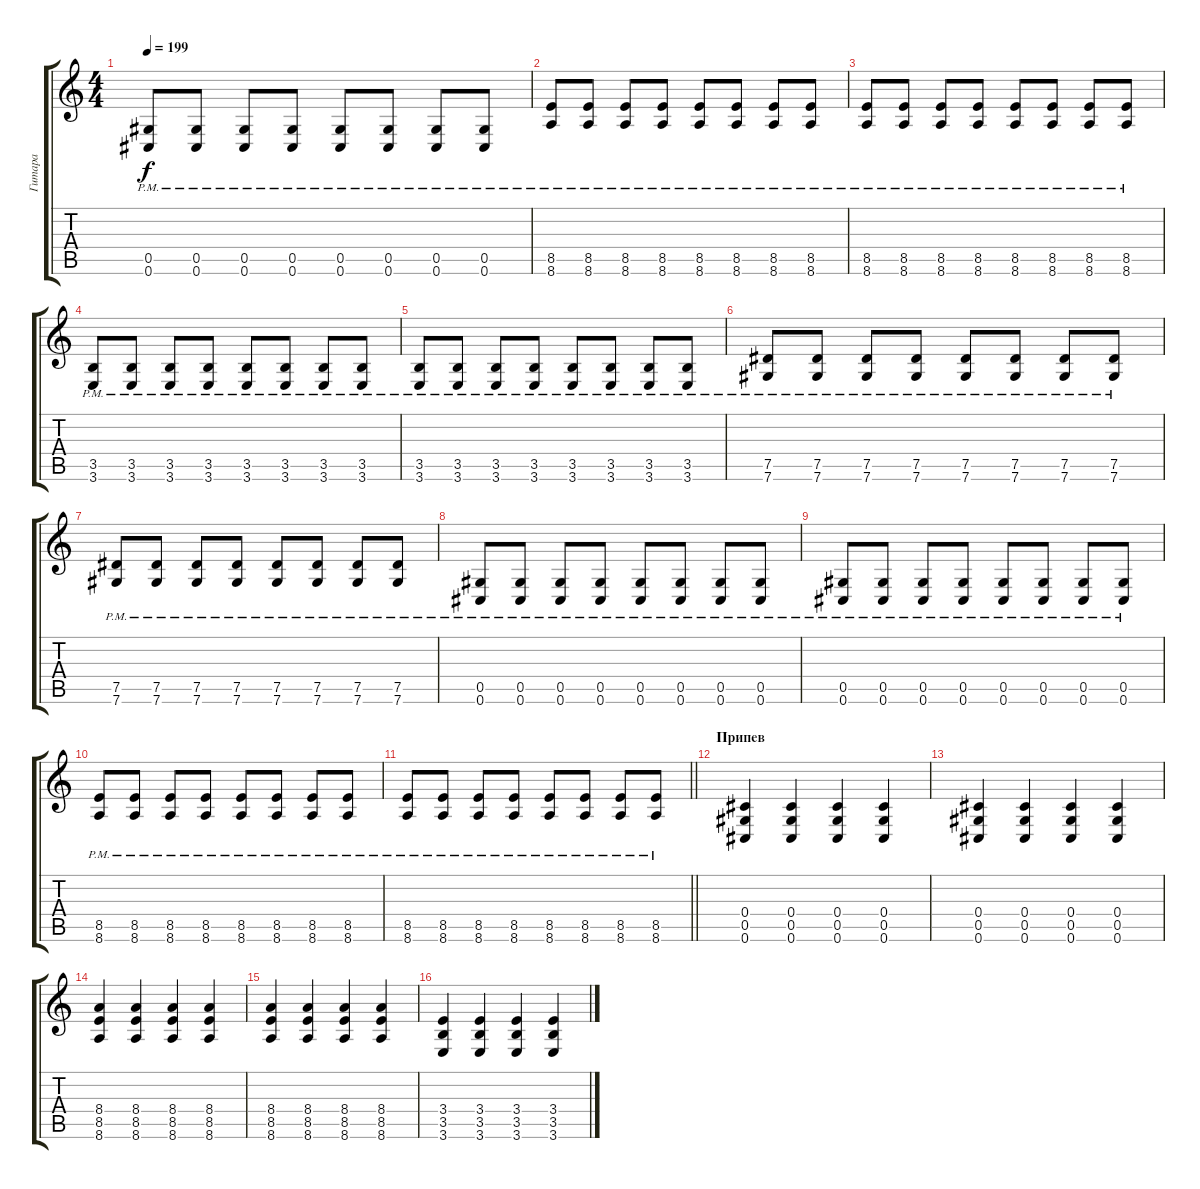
\track ("Гитара" "Гитара") {instrument distortionguitar}
\staff {score tabs}
\tuning (Eb4 Bb3 Gb3 Db3 Ab2 Db2) {hide}
\ts (4 4)
\tempo 199
\clef g2
\ks c
(0.5{pm} 0.6{pm}).8{dy f} (0.5{pm} 0.6{pm}).8 (0.5{pm} 0.6{pm}).8 (0.5{pm} 0.6{pm}).8 (0.5{pm} 0.6{pm}).8 (0.5{pm} 0.6{pm}).8 (0.5{pm} 0.6{pm}).8 (0.5{pm} 0.6{pm}).8 |
(8.5{pm} 8.6{pm}).8 (8.5{pm} 8.6{pm}).8 (8.5{pm} 8.6{pm}).8 (8.5{pm} 8.6{pm}).8 (8.5{pm} 8.6{pm}).8 (8.5{pm} 8.6{pm}).8 (8.5{pm} 8.6{pm}).8 (8.5{pm} 8.6{pm}).8 |
(8.5{pm} 8.6{pm}).8 (8.5{pm} 8.6{pm}).8 (8.5{pm} 8.6{pm}).8 (8.5{pm} 8.6{pm}).8 (8.5{pm} 8.6{pm}).8 (8.5{pm} 8.6{pm}).8 (8.5{pm} 8.6{pm}).8 (8.5{pm} 8.6{pm}).8 |
(3.5{pm} 3.6{pm}).8 (3.5{pm} 3.6{pm}).8 (3.5{pm} 3.6{pm}).8 (3.5{pm} 3.6{pm}).8 (3.5{pm} 3.6{pm}).8 (3.5{pm} 3.6{pm}).8 (3.5{pm} 3.6{pm}).8 (3.5{pm} 3.6{pm}).8 |
(3.5{pm} 3.6{pm}).8 (3.5{pm} 3.6{pm}).8 (3.5{pm} 3.6{pm}).8 (3.5{pm} 3.6{pm}).8 (3.5{pm} 3.6{pm}).8 (3.5{pm} 3.6{pm}).8 (3.5{pm} 3.6{pm}).8 (3.5{pm} 3.6{pm}).8 |
(7.5{pm} 7.6{pm}).8 (7.5{pm} 7.6{pm}).8 (7.5{pm} 7.6{pm}).8 (7.5{pm} 7.6{pm}).8 (7.5{pm} 7.6{pm}).8 (7.5{pm} 7.6{pm}).8 (7.5{pm} 7.6{pm}).8 (7.5{pm} 7.6{pm}).8 |
(7.5{pm} 7.6{pm}).8 (7.5{pm} 7.6{pm}).8 (7.5{pm} 7.6{pm}).8 (7.5{pm} 7.6{pm}).8 (7.5{pm} 7.6{pm}).8 (7.5{pm} 7.6{pm}).8 (7.5{pm} 7.6{pm}).8 (7.5{pm} 7.6{pm}).8 |
(0.5{pm} 0.6{pm}).8 (0.5{pm} 0.6{pm}).8 (0.5{pm} 0.6{pm}).8 (0.5{pm} 0.6{pm}).8 (0.5{pm} 0.6{pm}).8 (0.5{pm} 0.6{pm}).8 (0.5{pm} 0.6{pm}).8 (0.5{pm} 0.6{pm}).8 |
(0.5{pm} 0.6{pm}).8 (0.5{pm} 0.6{pm}).8 (0.5{pm} 0.6{pm}).8 (0.5{pm} 0.6{pm}).8 (0.5{pm} 0.6{pm}).8 (0.5{pm} 0.6{pm}).8 (0.5{pm} 0.6{pm}).8 (0.5{pm} 0.6{pm}).8 |
(8.5{pm} 8.6{pm}).8 (8.5{pm} 8.6{pm}).8 (8.5{pm} 8.6{pm}).8 (8.5{pm} 8.6{pm}).8 (8.5{pm} 8.6{pm}).8 (8.5{pm} 8.6{pm}).8 (8.5{pm} 8.6{pm}).8 (8.5{pm} 8.6{pm}).8 |
\barLineRight lightlight
(8.5{pm} 8.6{pm}).8 (8.5{pm} 8.6{pm}).8 (8.5{pm} 8.6{pm}).8 (8.5{pm} 8.6{pm}).8 (8.5{pm} 8.6{pm}).8 (8.5{pm} 8.6{pm}).8 (8.5{pm} 8.6{pm}).8 (8.5{pm} 8.6{pm}).8 |
\section ("" "Припев")
(0.4 0.5 0.6).4 (0.4 0.5 0.6).4 (0.4 0.5 0.6).4 (0.4 0.5 0.6).4 |
(0.4 0.5 0.6).4 (0.4 0.5 0.6).4 (0.4 0.5 0.6).4 (0.4 0.5 0.6).4 |
(8.4 8.5 8.6).4 (8.4 8.5 8.6).4 (8.4 8.5 8.6).4 (8.4 8.5 8.6).4 |
(8.4 8.5 8.6).4 (8.4 8.5 8.6).4 (8.4 8.5 8.6).4 (8.4 8.5 8.6).4 |
(3.4 3.5 3.6).4 (3.4 3.5 3.6).4 (3.4 3.5 3.6).4 (3.4 3.5 3.6).4
